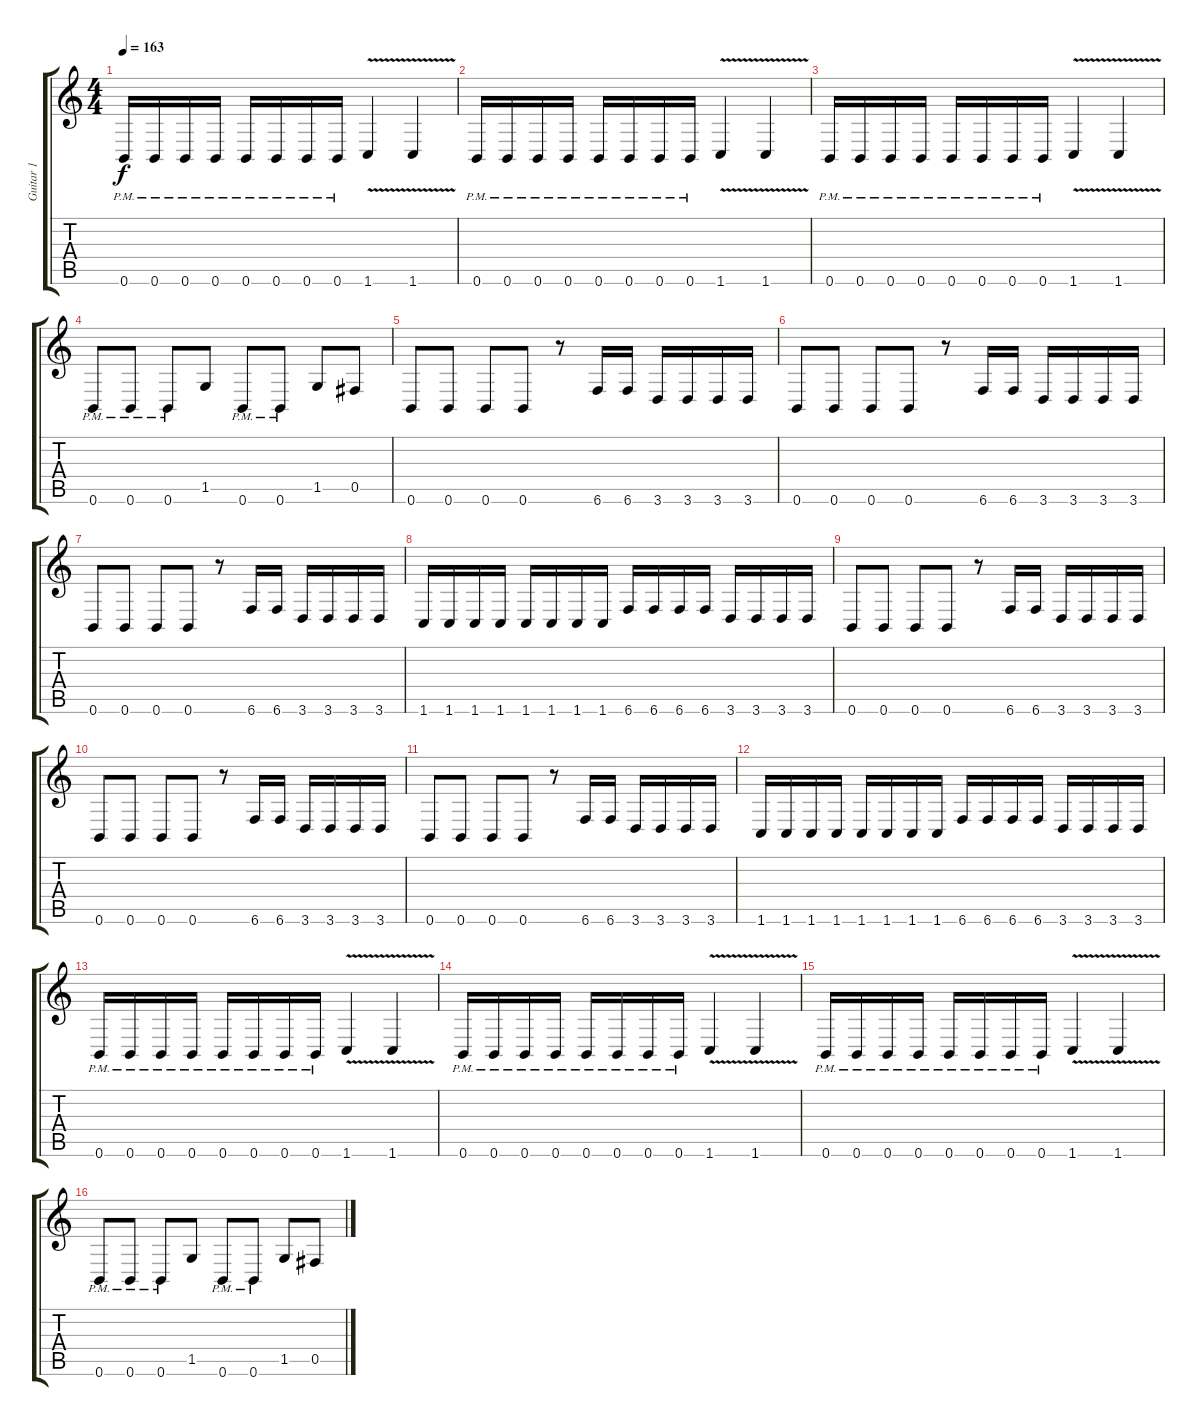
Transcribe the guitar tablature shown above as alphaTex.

\track ("Guitar 1" "Guitar 1") {instrument distortionguitar}
\staff {score tabs}
\tuning (Db4 Ab3 E3 B2 Gb2 B1) {hide}
\ts (4 4)
\tempo 163
\clef g2
\ks c
0.6{pm}.16{dy f} 0.6{pm}.16 0.6{pm}.16 0.6{pm}.16 0.6{pm}.16 0.6{pm}.16 0.6{pm}.16 0.6{pm}.16 1.6{v}.4 1.6{v}.4 |
0.6{pm}.16 0.6{pm}.16 0.6{pm}.16 0.6{pm}.16 0.6{pm}.16 0.6{pm}.16 0.6{pm}.16 0.6{pm}.16 1.6{v}.4 1.6{v}.4 |
0.6{pm}.16 0.6{pm}.16 0.6{pm}.16 0.6{pm}.16 0.6{pm}.16 0.6{pm}.16 0.6{pm}.16 0.6{pm}.16 1.6{v}.4 1.6{v}.4 |
0.6{pm}.8 0.6{pm}.8 0.6{pm}.8 1.5.8 0.6{pm}.8 0.6{pm}.8 1.5.8 0.5.8 |
0.6.8 0.6.8 0.6.8 0.6.8 r.8 6.6.16 6.6.16 3.6.16 3.6.16 3.6.16 3.6.16 |
0.6.8 0.6.8 0.6.8 0.6.8 r.8 6.6.16 6.6.16 3.6.16 3.6.16 3.6.16 3.6.16 |
0.6.8 0.6.8 0.6.8 0.6.8 r.8 6.6.16 6.6.16 3.6.16 3.6.16 3.6.16 3.6.16 |
1.6.16 1.6.16 1.6.16 1.6.16 1.6.16 1.6.16 1.6.16 1.6.16 6.6.16 6.6.16 6.6.16 6.6.16 3.6.16 3.6.16 3.6.16 3.6.16 |
0.6.8 0.6.8 0.6.8 0.6.8 r.8 6.6.16 6.6.16 3.6.16 3.6.16 3.6.16 3.6.16 |
0.6.8 0.6.8 0.6.8 0.6.8 r.8 6.6.16 6.6.16 3.6.16 3.6.16 3.6.16 3.6.16 |
0.6.8 0.6.8 0.6.8 0.6.8 r.8 6.6.16 6.6.16 3.6.16 3.6.16 3.6.16 3.6.16 |
1.6.16 1.6.16 1.6.16 1.6.16 1.6.16 1.6.16 1.6.16 1.6.16 6.6.16 6.6.16 6.6.16 6.6.16 3.6.16 3.6.16 3.6.16 3.6.16 |
0.6{pm}.16 0.6{pm}.16 0.6{pm}.16 0.6{pm}.16 0.6{pm}.16 0.6{pm}.16 0.6{pm}.16 0.6{pm}.16 1.6{v}.4 1.6{v}.4 |
0.6{pm}.16 0.6{pm}.16 0.6{pm}.16 0.6{pm}.16 0.6{pm}.16 0.6{pm}.16 0.6{pm}.16 0.6{pm}.16 1.6{v}.4 1.6{v}.4 |
0.6{pm}.16 0.6{pm}.16 0.6{pm}.16 0.6{pm}.16 0.6{pm}.16 0.6{pm}.16 0.6{pm}.16 0.6{pm}.16 1.6{v}.4 1.6{v}.4 |
0.6{pm}.8 0.6{pm}.8 0.6{pm}.8 1.5.8 0.6{pm}.8 0.6{pm}.8 1.5.8 0.5.8
